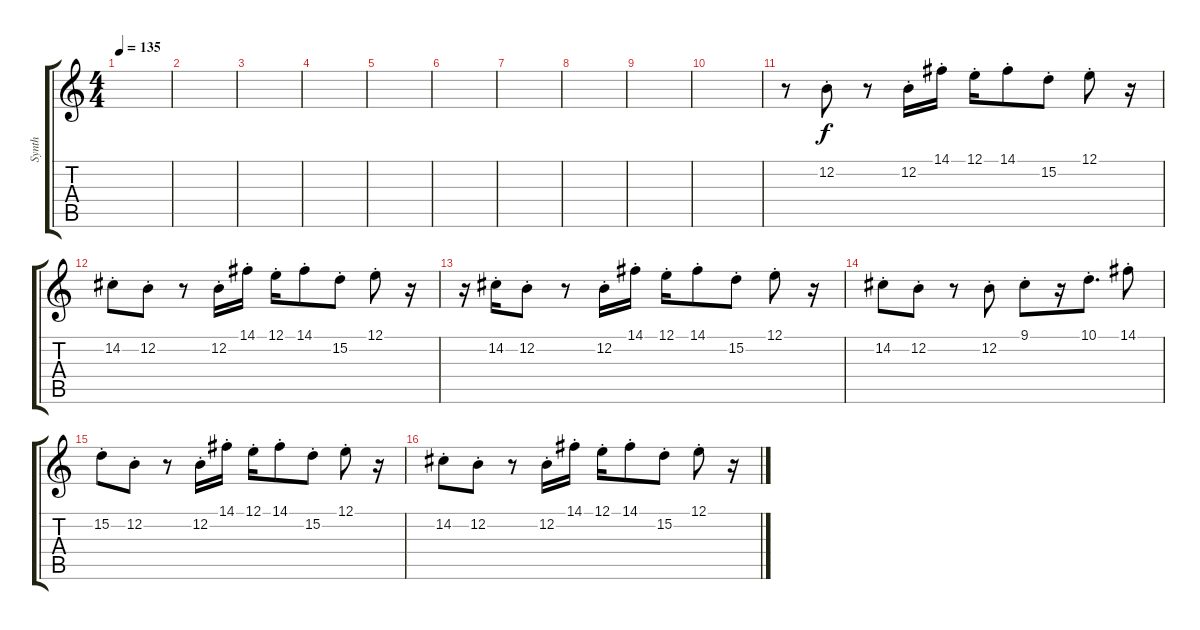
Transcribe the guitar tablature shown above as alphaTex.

\track ("Synth" "Synth") {instrument pad3polysynth}
\staff {score tabs}
\tuning (E4 B3 G3 D3 A2 E2) {hide}
\ts (4 4)
\tempo 135
\clef g2
\ks c
|
|
|
|
|
|
|
|
|
|
r.8 12.2{st}.8{dy f} r.8 12.2{st}.16 14.1{st}.16 12.1{st}.16 14.1{st}.8 15.2{st}.8 12.1{st}.8 r.16 |
14.2{st}.8 12.2{st}.8 r.8 12.2{st}.16 14.1{st}.16 12.1{st}.16 14.1{st}.8 15.2{st}.8 12.1{st}.8 r.16 |
r.16 14.2{st}.16 12.2{st}.8 r.8 12.2{st}.16 14.1{st}.16 12.1{st}.16 14.1{st}.8 15.2{st}.8 12.1{st}.8 r.16 |
14.2{st}.8 12.2{st}.8 r.8 12.2{st}.8 9.1{st}.8 r.16 10.1{st}.8{d} 14.1{st}.8 |
15.2{st}.8 12.2{st}.8 r.8 12.2{st}.16 14.1{st}.16 12.1{st}.16 14.1{st}.8 15.2{st}.8 12.1{st}.8 r.16 |
14.2{st}.8 12.2{st}.8 r.8 12.2{st}.16 14.1{st}.16 12.1{st}.16 14.1{st}.8 15.2{st}.8 12.1{st}.8 r.16
